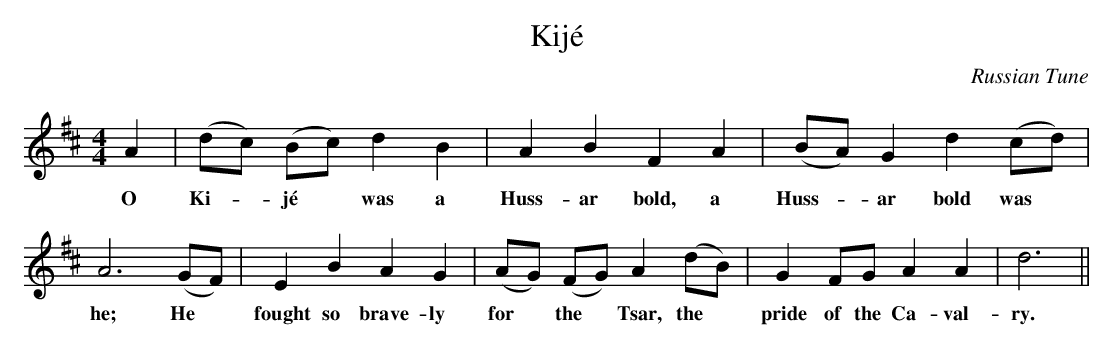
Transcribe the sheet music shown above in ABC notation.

X:1
T: Kijé
M: 4/4
L: 1/4
C: Russian Tune
K: D
A | (d/c/) (B/c/) d B | ABFA | (B/A/) G d (c/d/) | A3 (G/F/) | EBAG | (A/G/) (F/G/) A (d/B/) | G F/G/ AA | d3||
w: O Ki-*jé *was a Huss-ar bold, a Huss-*ar bold was *he; He *fought so brave-ly for *the *Tsar, the *pride of the Ca-val-ry.
